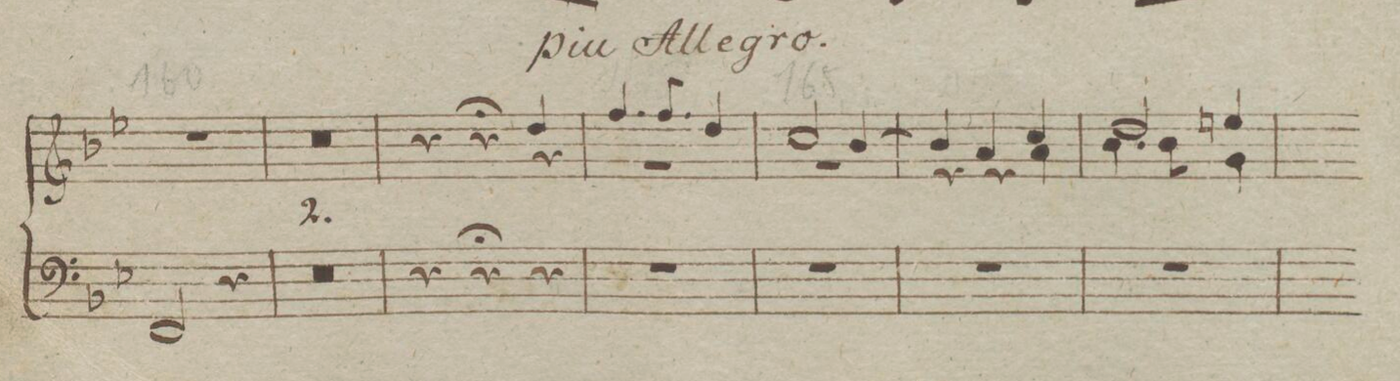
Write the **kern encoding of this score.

**kern	**dynam
*I"Organo	*
*clefF4	*
*k[b-e-]	*
*met(c)	*
*M3/4	*
2FF/	.
4r	.
=161	=161
1.r	.
=162	=162
=163	=163
4r	.
4r;	.
4r	.
=164	=164
2.r	.
=165	=165
2.r	.
=166	=166
2.r	.
=167	=167
2.r	.
=168	=168
*-	*-
